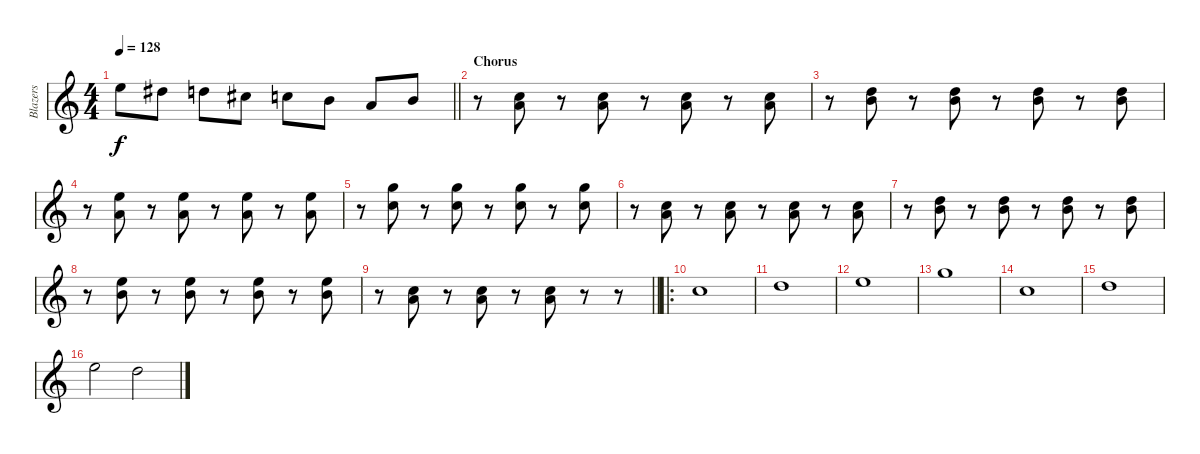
\track ("Blazers" "Blazers") {instrument overdrivenguitar}
\staff {score}
\tuning (E4 B3 G3 D3 A2 E2) {hide}
\ts (4 4)
\tempo 128
\clef g2
\barLineRight lightlight
\ks c
0.1.8{dy f} 4.2.8 3.2.8 2.2.8 1.2.8 0.2.8 2.3.8 0.2.8 |
\section ("" "Chorus")
r.8 (1.2 2.3).8 r.8 (1.2 2.3).8 r.8 (1.2 2.3).8 r.8 (1.2 2.3).8 |
r.8 (3.2 4.3).8 r.8 (3.2 4.3).8 r.8 (3.2 4.3).8 r.8 (3.2 4.3).8 |
r.8 (0.1 2.3).8 r.8 (0.1 2.3).8 r.8 (0.1 2.3).8 r.8 (0.1 2.3).8 |
r.8 (3.1 1.2).8 r.8 (3.1 1.2).8 r.8 (3.1 1.2).8 r.8 (3.1 1.2).8 |
r.8 (1.2 2.3).8 r.8 (1.2 2.3).8 r.8 (1.2 2.3).8 r.8 (1.2 2.3).8 |
r.8 (3.2 4.3).8 r.8 (3.2 4.3).8 r.8 (3.2 4.3).8 r.8 (3.2 4.3).8 |
r.8 (0.1 0.2).8 r.8 (0.1 0.2).8 r.8 (0.1 0.2).8 r.8 (0.1 0.2).8 |
\barLineRight lightlight
r.8 (1.2 2.3).8 r.8 (1.2 2.3).8 r.8 (1.2 2.3).8 r.8 r.8 |
\ro
1.2.1 |
3.2.1 |
0.1.1 |
3.1.1 |
1.2.1 |
3.2.1 |
0.1.2 3.2.2
